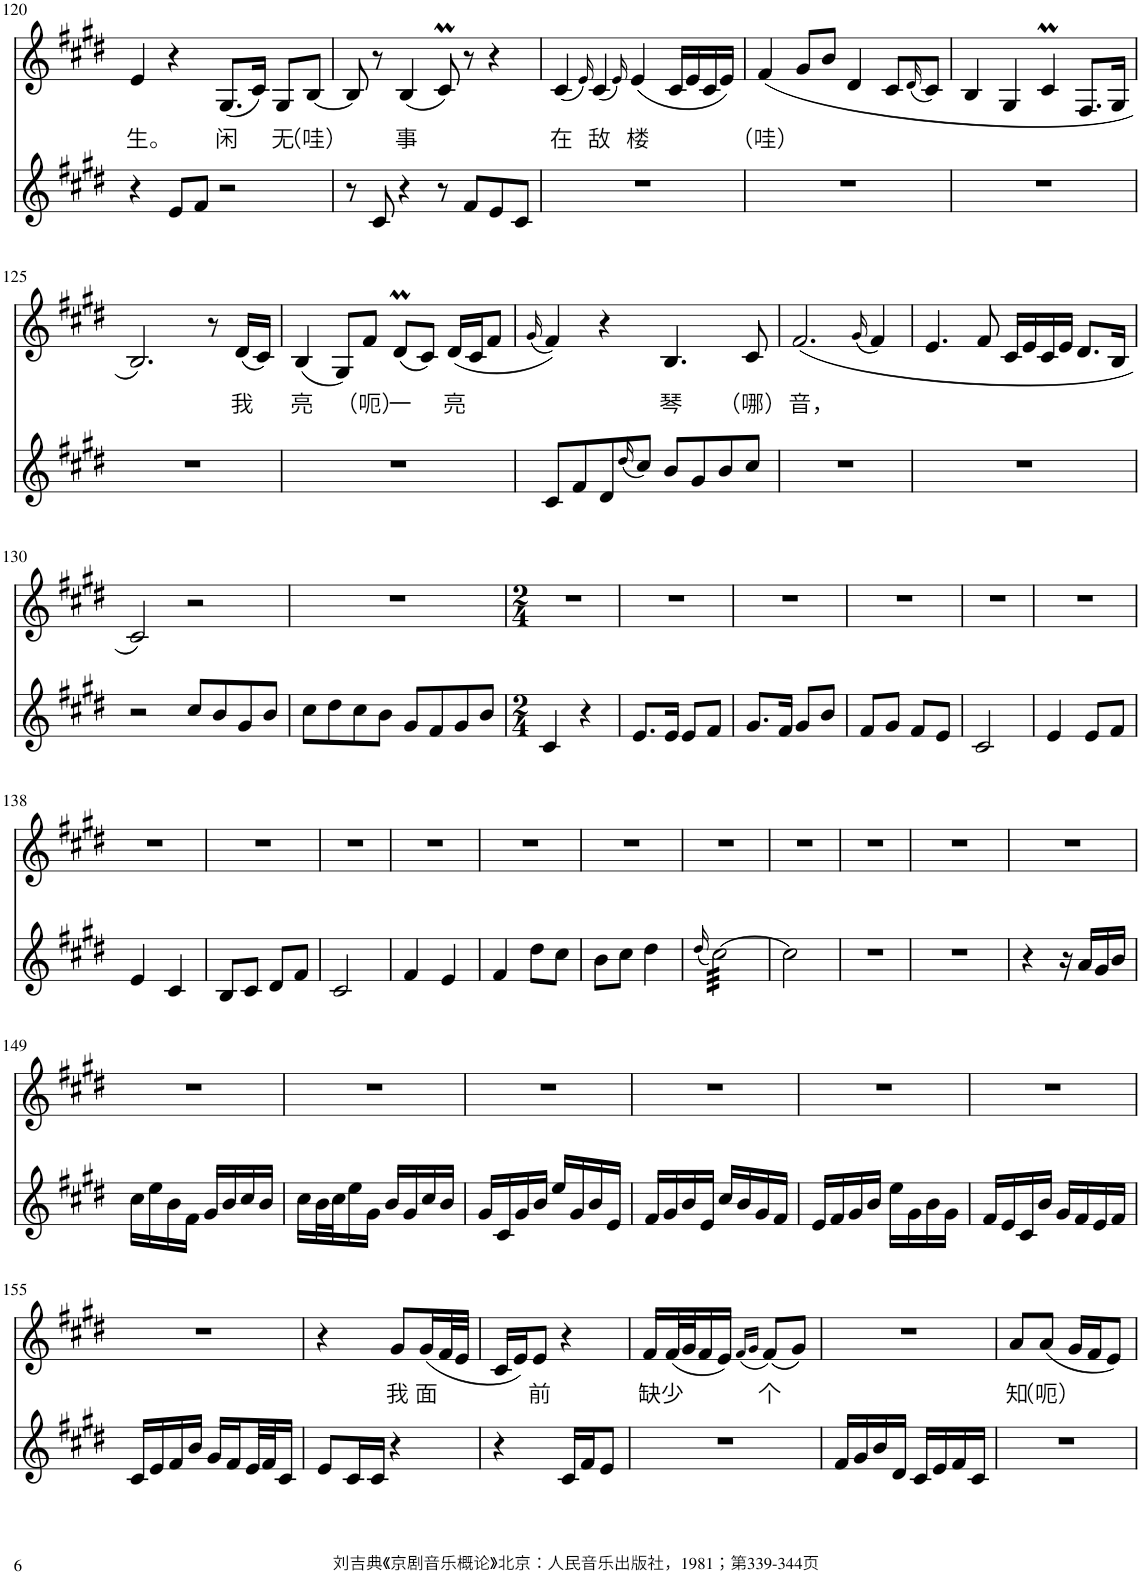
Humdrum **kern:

**kern	**kern	**text
*part2	*part1	*part1
*staff2	*staff1	*staff1
*I"Piano	*I"Piano	*
*I'Pno	*I'Pno	*
!!LO:PB:g=z
*clefG2	*clefG2	*
*k[f#c#g#d#]	*k[f#c#g#d#]	*
*M4/4	*M4/4	*
=120	=120	=120
!	!	!LO:LY:b
4r	4e/	生。
8e/L	4r	.
8f#/J	.	.
!	!	!LO:LY:b
2r	(8.G#/L	闲
.	16c#/Jk)	.
!	!	!LO:LY:b
.	8G#/L	无
!	!	!LO:LY:b
.	[8B/J	（哇）
=121	=121	=121
8r	8B/]	.
8c#/	8r	.
!	!	!LO:LY:b
4r	(4B/	事
8r	8c#M/)	.
8f#/L	8r	.
8e/	4r	.
8c#/J	.	.
=122	=122	=122
!	!	!LO:LY:b
1r	(4c#/	在
.	16qe/)	.
!	!	!LO:LY:b
.	(4c#/	敌
.	16qe/)	.
!	!	!LO:LY:b
.	(4e/	楼
.	16c#/LL	.
.	16e/	.
.	16c#/	.
.	16e/JJ)	.
=123	=123	=123
!	!	!LO:LY:b
1r	(4f#/	（哇）
.	8g#/L	.
.	8b/J	.
.	4d#/	.
.	8c#/L	.
.	(16qd#/	.
.	8c#/J)	.
=124	=124	=124
1r	4B/	.
.	4G#/	.
.	4c#M/	.
.	8.F#/L	.
.	16G#/Jk	.
!!LO:LB:g=z
=125	=125	=125
1r	2.B/)	.
.	8r	.
!	!	!LO:LY:b
.	(16d#/LL	我
.	16c#/JJ)	.
=126	=126	=126
!	!	!LO:LY:b
1r	(4B/	亮
.	8G#/L)	.
!	!	!LO:LY:b
.	8f#/J	（呃）
!	!	!LO:LY:b
.	(8d#m/L	一
.	8c#/J)	.
!	!	!LO:LY:b
.	(16d#/LL	亮
.	16c#/J	.
.	8f#/J	.
=127	=127	=127
.	(16qg#/	.
8c#/L	4f#/))	.
8f#/	.	.
8d#/	4r	.
(16qdd#/	.	.
8cc#/J)	.	.
!	!	!LO:LY:b
8b/L	4.B/	琴
8g#/	.	.
8b/	.	.
!	!	!LO:LY:b
8cc#/J	8c#/	（哪）
=128	=128	=128
!	!	!LO:LY:b
1r	(2.f#/	音，
.	(16qg#/	.
.	4f#/)	.
=129	=129	=129
1r	4.e/	.
.	8f#/	.
.	16c#/LL	.
.	16e/	.
.	16c#/	.
.	16e/JJ	.
.	8.d#/L	.
.	16B/Jk	.
!!LO:LB:g=z
=130	=130	=130
2r	2c#/)	.
8cc#/L	2r	.
8b/	.	.
8g#/	.	.
8b/J	.	.
=131	=131	=131
8cc#\L	1r	.
8dd#\	.	.
8cc#\	.	.
8b\J	.	.
8g#/L	.	.
8f#/	.	.
8g#/	.	.
8b/J	.	.
=132	=132	=132
*M2/4	*M2/4	*
4c#/	2r	.
4r	.	.
=133	=133	=133
8.e/L	2r	.
16e/Jk	.	.
8e/L	.	.
8f#/J	.	.
=134	=134	=134
8.g#/L	2r	.
16f#/Jk	.	.
8g#/L	.	.
8b/J	.	.
=135	=135	=135
8f#/L	2r	.
8g#/J	.	.
8f#/L	.	.
8e/J	.	.
=136	=136	=136
2c#/	2r	.
=137	=137	=137
4e/	2r	.
8e/L	.	.
8f#/J	.	.
!!LO:LB:g=z
=138	=138	=138
4e/	2r	.
4c#/	.	.
=139	=139	=139
8B/L	2r	.
8c#/J	.	.
8d#/L	.	.
8f#/J	.	.
=140	=140	=140
2c#/	2r	.
=141	=141	=141
4f#/	2r	.
4e/	.	.
=142	=142	=142
4f#/	2r	.
8dd#\L	.	.
8cc#\J	.	.
=143	=143	=143
8b\L	2r	.
8cc#\J	.	.
4dd#\	.	.
=144	=144	=144
(16qdd#/	.	.
*tremolo	*	*
[32cc#\)LLL	2r	.
32cc#\)	.	.
32cc#\)	.	.
32cc#\)	.	.
32cc#\)	.	.
32cc#\)	.	.
32cc#\)	.	.
32cc#\)	.	.
32cc#\)	.	.
32cc#\)	.	.
32cc#\)	.	.
32cc#\)	.	.
32cc#\)	.	.
32cc#\)	.	.
32cc#\)	.	.
32cc#\)JJJ	.	.
*Xtremolo	*	*
=145	=145	=145
2cc#\]	2r	.
=146	=146	=146
2r	2r	.
=147	=147	=147
2r	2r	.
=148	=148	=148
4r	2r	.
16r	.	.
16a/LL	.	.
16g#/	.	.
16b/JJ	.	.
!!LO:LB:g=z
=149	=149	=149
16cc#\LL	2r	.
16ee\	.	.
16b\	.	.
16f#\JJ	.	.
16g#/LL	.	.
16b/	.	.
16cc#/	.	.
16b/JJ	.	.
=150	=150	=150
16cc#\LL	2r	.
32b\L	.	.
32cc#\J	.	.
16ee\	.	.
16g#\JJ	.	.
16b/LL	.	.
16g#/	.	.
16cc#/	.	.
16b/JJ	.	.
=151	=151	=151
16g#/LL	2r	.
16c#/	.	.
16g#/	.	.
16b/JJ	.	.
16ee/LL	.	.
16g#/	.	.
16b/	.	.
16e/JJ	.	.
=152	=152	=152
16f#/LL	2r	.
16g#/	.	.
16b/	.	.
16e/JJ	.	.
16cc#/LL	.	.
16b/	.	.
16g#/	.	.
16f#/JJ	.	.
=153	=153	=153
16e/LL	2r	.
16f#/	.	.
16g#/	.	.
16b/JJ	.	.
16ee\LL	.	.
16g#\	.	.
16b\	.	.
16g#\JJ	.	.
=154	=154	=154
16f#/LL	2r	.
16e/	.	.
16c#/	.	.
16b/JJ	.	.
16g#/LL	.	.
16f#/	.	.
16e/	.	.
16f#/JJ	.	.
!!LO:LB:g=z
=155	=155	=155
16c#/LL	2r	.
16e/	.	.
16f#/	.	.
16b/JJ	.	.
16g#/LL	.	.
16f#/	.	.
32e/L	.	.
32f#/J	.	.
16c#/JJ	.	.
=156	=156	=156
8e/L	4r	.
16c#/L	.	.
16c#/JJ	.	.
!	!	!LO:LY:b
4r	8g#/L	我
!	!	!LO:LY:b
.	(16g#/L	面
.	32f#/L	.
.	32e/JJJ	.
=157	=157	=157
4r	16c#/LL	.
.	16e/J)	.
!	!	!LO:LY:b
.	8e/J	前
16c#/LL	4r	.
16f#/J	.	.
8e/J	.	.
=158	=158	=158
!	!	!LO:LY:b
2r	16f#/LL	缺
!	!	!LO:LY:b
.	(32f#/L	少
.	32g#/J	.
.	16f#/	.
.	16e/JJ)	.
.	(16qf#/LL	.
.	16qg#/JJ	.
!	!	!LO:LY:b
.	(8f#/L)	个
.	8g#/J)	.
=159	=159	=159
16f#/LL	2r	.
16g#/	.	.
16b/	.	.
16d#/JJ	.	.
16c#/LL	.	.
16e/	.	.
16f#/	.	.
16c#/JJ	.	.
=160	=160	=160
!	!	!LO:LY:b
2r	8a/L	知
!	!	!LO:LY:b
.	(8a/J	（呃）
.	16g#/LL	.
.	16f#/J	.
.	8e/J)	.
=	=	=
*-	*-	*-
